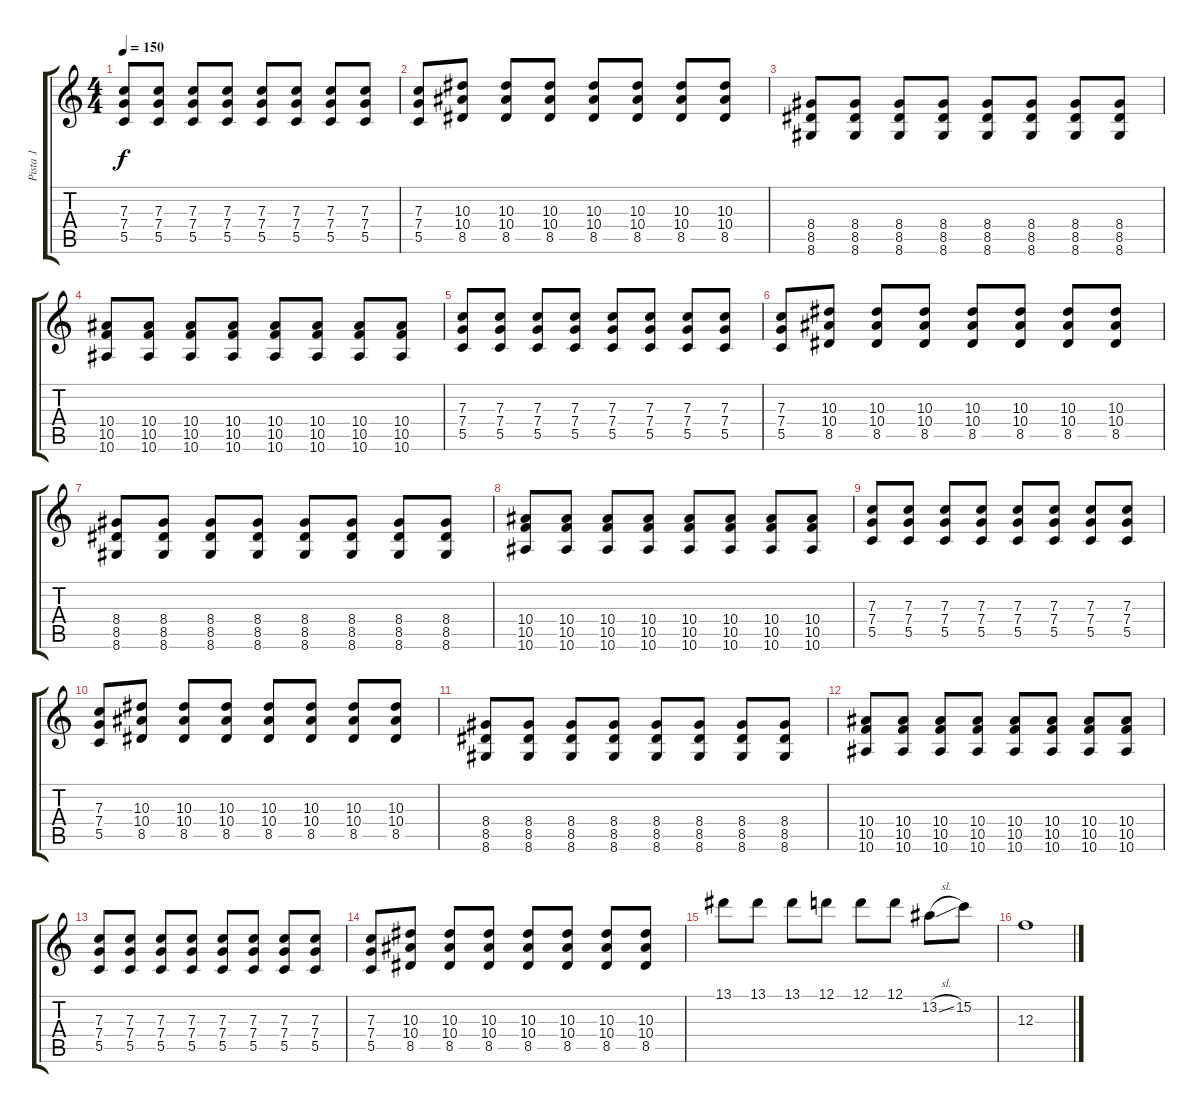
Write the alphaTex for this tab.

\track ("Pista 1" "Pista 1") {instrument distortionguitar}
\staff {score tabs}
\tuning (D4 A3 F3 C3 G2 C2) {hide}
\ts (4 4)
\tempo 150
\clef g2
\ks c
(7.3 7.4 5.5).8{dy f} (7.3 7.4 5.5).8 (7.3 7.4 5.5).8 (7.3 7.4 5.5).8 (7.3 7.4 5.5).8 (7.3 7.4 5.5).8 (7.3 7.4 5.5).8 (7.3 7.4 5.5).8 |
(7.3 7.4 5.5).8 (10.3 10.4 8.5).8 (10.3 10.4 8.5).8 (10.3 10.4 8.5).8 (10.3 10.4 8.5).8 (10.3 10.4 8.5).8 (10.3 10.4 8.5).8 (10.3 10.4 8.5).8 |
(8.4 8.5 8.6).8 (8.4 8.5 8.6).8 (8.4 8.5 8.6).8 (8.4 8.5 8.6).8 (8.4 8.5 8.6).8 (8.4 8.5 8.6).8 (8.4 8.5 8.6).8 (8.4 8.5 8.6).8 |
(10.4 10.5 10.6).8 (10.4 10.5 10.6).8 (10.4 10.5 10.6).8 (10.4 10.5 10.6).8 (10.4 10.5 10.6).8 (10.4 10.5 10.6).8 (10.4 10.5 10.6).8 (10.4 10.5 10.6).8 |
(7.3 7.4 5.5).8 (7.3 7.4 5.5).8 (7.3 7.4 5.5).8 (7.3 7.4 5.5).8 (7.3 7.4 5.5).8 (7.3 7.4 5.5).8 (7.3 7.4 5.5).8 (7.3 7.4 5.5).8 |
(7.3 7.4 5.5).8 (10.3 10.4 8.5).8 (10.3 10.4 8.5).8 (10.3 10.4 8.5).8 (10.3 10.4 8.5).8 (10.3 10.4 8.5).8 (10.3 10.4 8.5).8 (10.3 10.4 8.5).8 |
(8.4 8.5 8.6).8 (8.4 8.5 8.6).8 (8.4 8.5 8.6).8 (8.4 8.5 8.6).8 (8.4 8.5 8.6).8 (8.4 8.5 8.6).8 (8.4 8.5 8.6).8 (8.4 8.5 8.6).8 |
(10.4 10.5 10.6).8 (10.4 10.5 10.6).8 (10.4 10.5 10.6).8 (10.4 10.5 10.6).8 (10.4 10.5 10.6).8 (10.4 10.5 10.6).8 (10.4 10.5 10.6).8 (10.4 10.5 10.6).8 |
(7.3 7.4 5.5).8 (7.3 7.4 5.5).8 (7.3 7.4 5.5).8 (7.3 7.4 5.5).8 (7.3 7.4 5.5).8 (7.3 7.4 5.5).8 (7.3 7.4 5.5).8 (7.3 7.4 5.5).8 |
(7.3 7.4 5.5).8 (10.3 10.4 8.5).8 (10.3 10.4 8.5).8 (10.3 10.4 8.5).8 (10.3 10.4 8.5).8 (10.3 10.4 8.5).8 (10.3 10.4 8.5).8 (10.3 10.4 8.5).8 |
(8.4 8.5 8.6).8 (8.4 8.5 8.6).8 (8.4 8.5 8.6).8 (8.4 8.5 8.6).8 (8.4 8.5 8.6).8 (8.4 8.5 8.6).8 (8.4 8.5 8.6).8 (8.4 8.5 8.6).8 |
(10.4 10.5 10.6).8 (10.4 10.5 10.6).8 (10.4 10.5 10.6).8 (10.4 10.5 10.6).8 (10.4 10.5 10.6).8 (10.4 10.5 10.6).8 (10.4 10.5 10.6).8 (10.4 10.5 10.6).8 |
(7.3 7.4 5.5).8 (7.3 7.4 5.5).8 (7.3 7.4 5.5).8 (7.3 7.4 5.5).8 (7.3 7.4 5.5).8 (7.3 7.4 5.5).8 (7.3 7.4 5.5).8 (7.3 7.4 5.5).8 |
(7.3 7.4 5.5).8 (10.3 10.4 8.5).8 (10.3 10.4 8.5).8 (10.3 10.4 8.5).8 (10.3 10.4 8.5).8 (10.3 10.4 8.5).8 (10.3 10.4 8.5).8 (10.3 10.4 8.5).8 |
13.1.8 13.1.8 13.1.8 12.1.8 12.1.8 12.1.8 13.2{sl}.8 15.2.8 |
12.3.1
